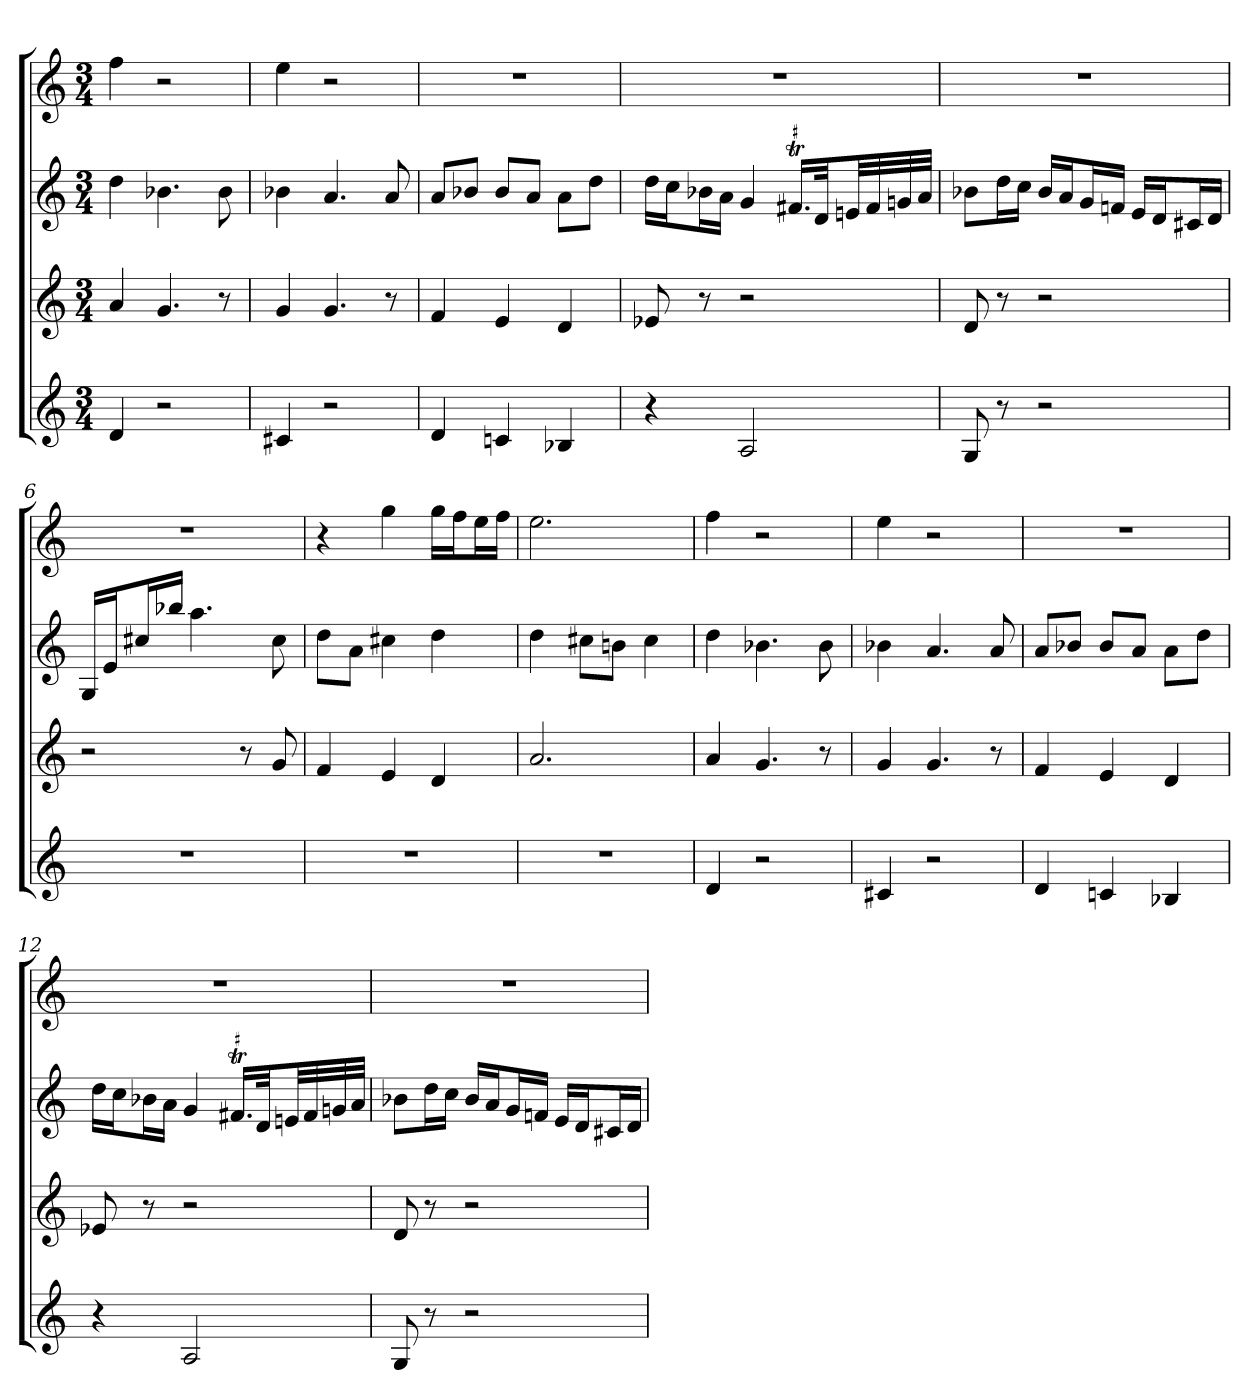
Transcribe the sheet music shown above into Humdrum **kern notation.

**kern	**kern	**kern	**kern
*part4	*part3	*part2	*part1
*staff4	*staff3	*staff2	*staff1
*M3/4	*M3/4	*M3/4	*M3/4
=1	=1	=1	=1
4d	4a	4dd	4ff
2r	4.g	4.b-X	2r
.	8r	8b-	.
=2	=2	=2	=2
4c#X	4g	4b-X	4ee
2r	4.g	4.a	2r
.	8r	8a	.
=3	=3	=3	=3
4d	4f	8aL	2.r
.	.	8b-XJ	.
4cn	4e	8b-L	.
.	.	8aJ	.
4B-X	4d	8aL	.
.	.	8ddJ	.
=4	=4	=4	=4
4r	8e-X	16ddLL	2.r
.	.	16ccJ	.
.	8r	16b-XL	.
.	.	16aJJ	.
2A	2r	4g	.
!	!	!LO:TR:acc=#	!
.	.	16.f#XTLL	.
.	.	32dJk	.
.	.	32enLL	.
.	.	32f#	.
.	.	32gn	.
.	.	32aJJJ	.
=5	=5	=5	=5
8G	8d	8b-XL	2.r
8r	8r	16ddL	.
.	.	16ccJJ	.
2r	2r	16b-LL	.
.	.	16aJ	.
.	.	16gL	.
.	.	16fnJJ	.
.	.	16eLL	.
.	.	16dJ	.
.	.	16c#XL	.
.	.	16dJJ	.
=6	=6	=6	=6
2.r	2r	16GLL	2.r
.	.	16eJ	.
.	.	16cc#XL	.
.	.	16bb-XJJ	.
.	.	4.aa	.
.	8r	.	.
.	8g	8cc#	.
=7	=7	=7	=7
2.r	4f	8ddL	4r
.	.	8aJ	.
.	4e	4cc#X	4gg
.	4d	4dd	16ggLL
.	.	.	16ffJ
.	.	.	16eeL
.	.	.	16ffJJ
=8	=8	=8	=8
2.r	2.a	4dd	2.ee
.	.	8cc#XL	.
.	.	8bnJ	.
.	.	4cc#	.
=9	=9	=9	=9
4d	4a	4dd	4ff
2r	4.g	4.b-X	2r
.	8r	8b-	.
=10	=10	=10	=10
4c#X	4g	4b-X	4ee
2r	4.g	4.a	2r
.	8r	8a	.
=11	=11	=11	=11
4d	4f	8aL	2.r
.	.	8b-XJ	.
4cn	4e	8b-L	.
.	.	8aJ	.
4B-X	4d	8aL	.
.	.	8ddJ	.
=12	=12	=12	=12
4r	8e-X	16ddLL	2.r
.	.	16ccJ	.
.	8r	16b-XL	.
.	.	16aJJ	.
2A	2r	4g	.
!	!	!LO:TR:acc=#	!
.	.	16.f#XTLL	.
.	.	32dJk	.
.	.	32enLL	.
.	.	32f#	.
.	.	32gn	.
.	.	32aJJJ	.
=13	=13	=13	=13
8G	8d	8b-XL	2.r
8r	8r	16ddL	.
.	.	16ccJJ	.
2r	2r	16b-LL	.
.	.	16aJ	.
.	.	16gL	.
.	.	16fnJJ	.
.	.	16eLL	.
.	.	16dJ	.
.	.	16c#XL	.
.	.	16dJJ	.
=	=	=	=
*-	*-	*-	*-
